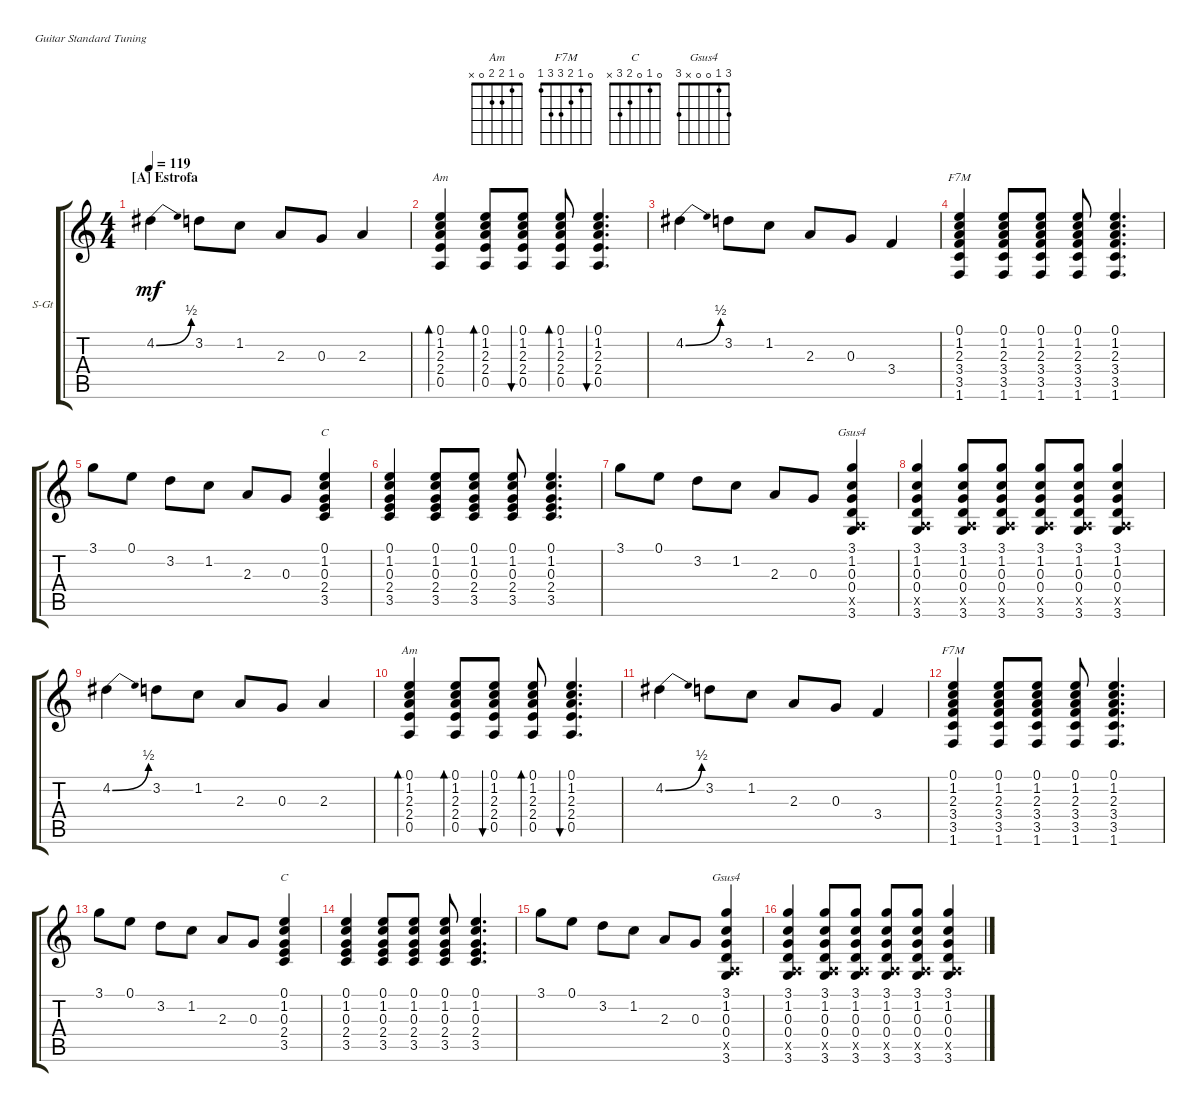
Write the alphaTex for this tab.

\defaultSystemsLayout 4
\bracketExtendMode groupsimilarinstruments
\firstSystemTrackNameOrientation horizontal
\otherSystemsTrackNameOrientation horizontal
\track ("Steel Guitar" "S-Gt") {instrument acousticguitarsteel}
\staff {score tabs}
\tuning (E4 B3 G3 D3 A2 E2)
\chord ("Am" 0 1 2 2 0 x)
\chord ("F7M" 0 1 2 3 x x)
\chord ("C" 0 1 0 2 3 x)
\chord ("Gsus4" 3 1 0 0 x 3)
\chord ("F7M" 0 1 2 3 3 1)
\ts (4 4)
\section ("A" "Estrofa")
\tempo 119
\clef g2
\ks c
4.2{be (bend 0 0 13.2 2)}.4{dy mf instrument acousticguitarsteel} 3.2.8 1.2.8 2.3.8 0.3.8 2.3.4 |
(0.5 2.4 2.3 1.2 0.1).4{bd 30 ch "Am"} (0.1 1.2 2.3 2.4 0.5).8{bd 30} (0.5 2.4 2.3 1.2 0.1).8{bu 30} (0.1 1.2 2.3 2.4 0.5).8{bd 30} (0.1 1.2 2.3 2.4 0.5).4{d bu 30} |
4.2{be (bend 0 0 15 2)}.4 3.2.8 1.2.8 2.3.8 0.3.8 3.4.4 |
(0.1 1.2 2.3 3.4 3.5 1.6).4{ch "F7M"} (1.6 0.1 1.2 2.3 3.4 3.5).8 (1.6 0.1 1.2 2.3 3.4 3.5).8 (1.6 0.1 1.2 2.3 3.4 3.5).8 (1.6 0.1 1.2 2.3 3.4 3.5).4{d} |
3.1.8 0.1.8 3.2.8 1.2.8 2.3.8 0.3.8 (0.1 1.2 0.3 2.4 3.5).4{ch "C"} |
(0.1 1.2 0.3 2.4 3.5).4 (3.5 2.4 0.3 1.2 0.1).8 (0.1 1.2 0.3 2.4 3.5).8 (3.5 2.4 0.3 1.2 0.1).8 (0.1 1.2 0.3 2.4 3.5).4{d} |
3.1.8 0.1.8 3.2.8 1.2.8 2.3.8 0.3.8 (3.1 1.2 0.3 0.4 0.5{x} 3.6).4{ch "Gsus4"} |
(3.1 1.2 0.3 0.4 3.6 0.5{x}).4 (3.1 1.2 0.3 0.4 3.6 0.5{x}).8 (3.1 1.2 0.3 0.4 3.6 0.5{x}).8 (3.1 1.2 0.3 0.4 3.6 0.5{x}).8 (3.1 1.2 0.3 0.4 3.6 0.5{x}).8 (3.1 1.2 0.3 0.4 3.6 0.5{x}).4 |
4.2{be (bend 0 0 13.2 2)}.4 3.2.8 1.2.8 2.3.8 0.3.8 2.3.4 |
(0.5 2.4 2.3 1.2 0.1).4{bd 30 ch "Am"} (0.1 1.2 2.3 2.4 0.5).8{bd 30} (0.5 2.4 2.3 1.2 0.1).8{bu 30} (0.1 1.2 2.3 2.4 0.5).8{bd 30} (0.1 1.2 2.3 2.4 0.5).4{d bu 30} |
4.2{be (bend 0 0 15 2)}.4 3.2.8 1.2.8 2.3.8 0.3.8 3.4.4 |
(0.1 1.2 2.3 3.4 3.5 1.6).4{ch "F7M"} (1.6 0.1 1.2 2.3 3.4 3.5).8 (1.6 0.1 1.2 2.3 3.4 3.5).8 (1.6 0.1 1.2 2.3 3.4 3.5).8 (1.6 0.1 1.2 2.3 3.4 3.5).4{d} |
3.1.8 0.1.8 3.2.8 1.2.8 2.3.8 0.3.8 (0.1 1.2 0.3 2.4 3.5).4{ch "C"} |
(0.1 1.2 0.3 2.4 3.5).4 (3.5 2.4 0.3 1.2 0.1).8 (0.1 1.2 0.3 2.4 3.5).8 (3.5 2.4 0.3 1.2 0.1).8 (0.1 1.2 0.3 2.4 3.5).4{d} |
3.1.8 0.1.8 3.2.8 1.2.8 2.3.8 0.3.8 (3.1 1.2 0.3 0.4 0.5{x} 3.6).4{ch "Gsus4"} |
(3.1 1.2 0.3 0.4 3.6 0.5{x}).4 (3.1 1.2 0.3 0.4 3.6 0.5{x}).8 (3.1 1.2 0.3 0.4 3.6 0.5{x}).8 (3.1 1.2 0.3 0.4 3.6 0.5{x}).8 (3.1 1.2 0.3 0.4 3.6 0.5{x}).8 (3.1 1.2 0.3 0.4 3.6 0.5{x}).4
